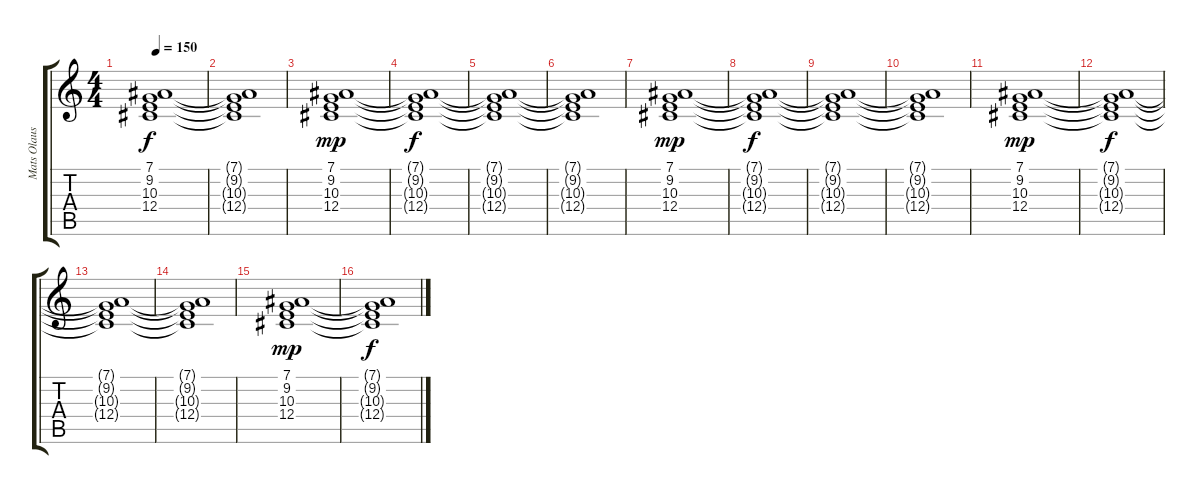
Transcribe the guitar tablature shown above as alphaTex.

\track ("Mats Olausson" "Mats Olaus") {instrument choiraahs}
\staff {score tabs}
\tuning (Eb4 Bb3 Gb3 Db3 Ab2 Eb2) {hide}
\ts (4 4)
\tempo 150
\clef g2
\ks c
(7.1{t} 9.2{t} 10.3{t} 12.4{t}).1{dy f} |
(7.1{t} 9.2{t} 10.3{t} 12.4{t}).1 |
(7.1 9.2 10.3 12.4).1{dy mp} |
(7.1{t} 9.2{t} 10.3{t} 12.4{t}).1{dy f} |
(7.1{t} 9.2{t} 10.3{t} 12.4{t}).1 |
(7.1{t} 9.2{t} 10.3{t} 12.4{t}).1 |
(7.1 9.2 10.3 12.4).1{dy mp} |
(7.1{t} 9.2{t} 10.3{t} 12.4{t}).1{dy f} |
(7.1{t} 9.2{t} 10.3{t} 12.4{t}).1 |
(7.1{t} 9.2{t} 10.3{t} 12.4{t}).1 |
(7.1 9.2 10.3 12.4).1{dy mp} |
(7.1{t} 9.2{t} 10.3{t} 12.4{t}).1{dy f} |
(7.1{t} 9.2{t} 10.3{t} 12.4{t}).1 |
(7.1{t} 9.2{t} 10.3{t} 12.4{t}).1 |
(7.1 9.2 10.3 12.4).1{dy mp} |
(7.1{t} 9.2{t} 10.3{t} 12.4{t}).1{dy f}
